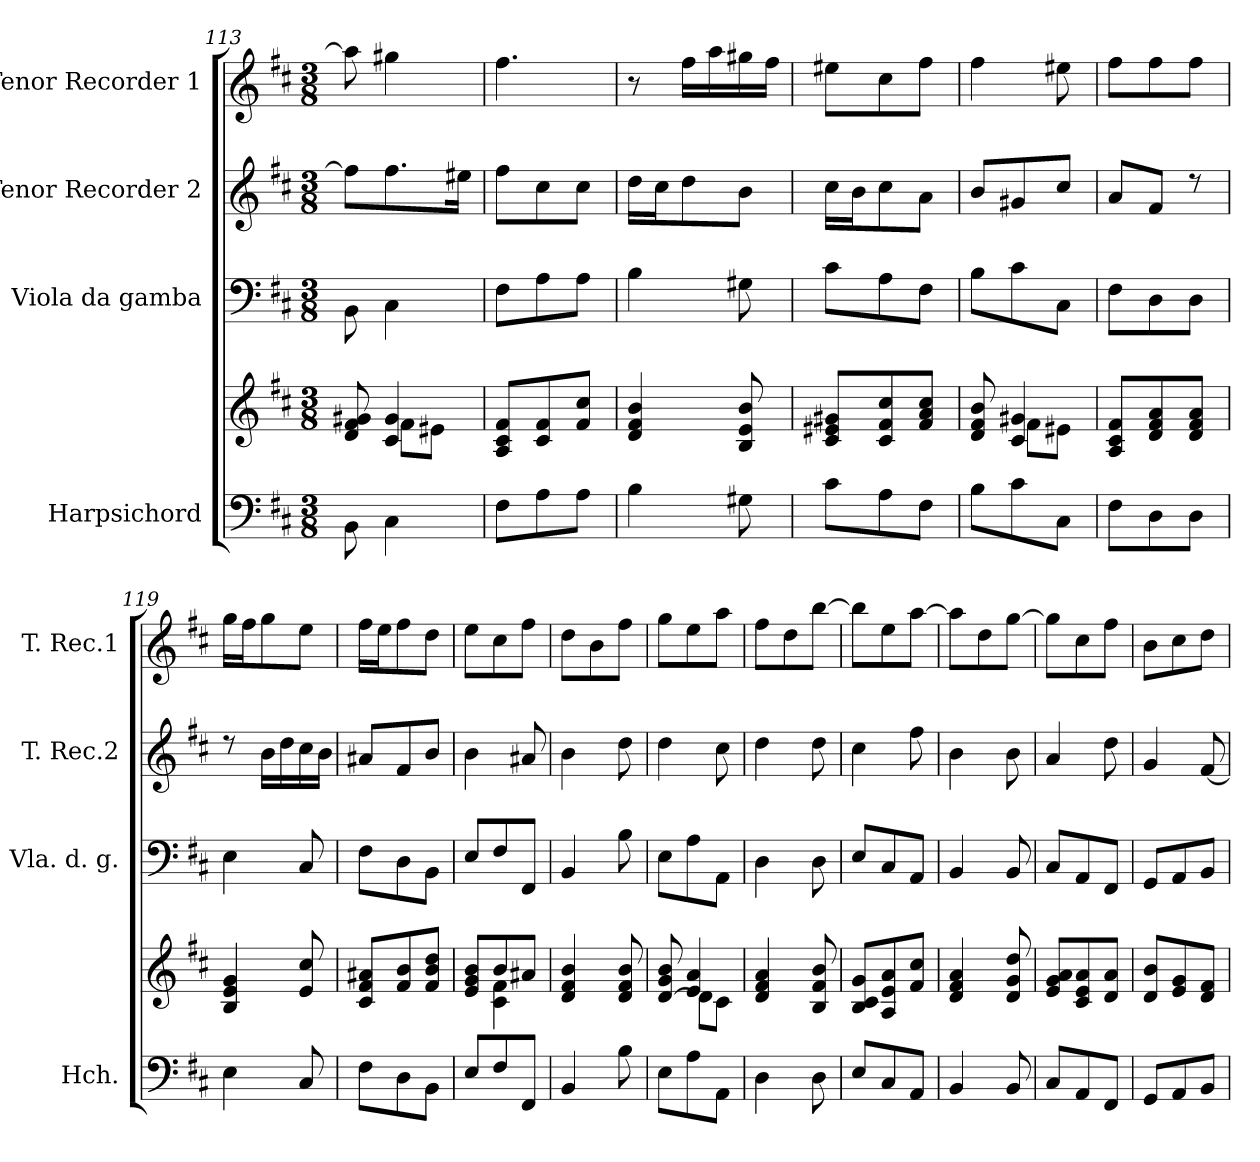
**kern	**kern	**kern	**kern	**kern
*part4	*part4	*part3	*part2	*part1
*staff5	*staff4	*staff3	*staff2	*staff1
*I"Harpsichord	*	*I"Viola da gamba	*I"Tenor Recorder 2	*I"Tenor Recorder 1
*I'Hch.	*	*I'Vla. d. g.	*I'T. Rec.2	*I'T. Rec.1
*clefF4	*clefG2	*clefF4	*clefG2	*clefG2
*k[f#c#]	*k[f#c#]	*k[f#c#]	*k[f#c#]	*k[f#c#]
*M3/8	*M3/8	*M3/8	*M3/8	*M3/8
=113	=113	=113	=113	=113
*	*^	*	*	*
8BB\	8d/ 8f#/ 8g#X/	8ryy	8BB\	8ff#\L]	8aa\]
4C#\	4c#/ 4g#/	8f#\L	4C#\	8.ff#\	4gg#X\
.	.	8e#X\J	.	.	.
.	.	.	.	16ee#X\Jk	.
*	*v	*v	*	*	*
=114	=114	=114	=114	=114
8F#\L	8A/ 8c#/ 8f#/L	8F#\L	8ff#\L	4.ff#\
8A\	8c#/ 8f#/	8A\	8cc#\	.
8A\J	8f#/ 8cc#/J	8A\J	8cc#\J	.
=115	=115	=115	=115	=115
4B\	4d/ 4f#/ 4b/	4B\	16dd\LL	8r
.	.	.	16cc#\J	.
.	.	.	8dd\	16ff#\LL
.	.	.	.	16aa\
8G#X\	8B/ 8e/ 8b/	8G#X\	8b\J	16gg#X\
.	.	.	.	16ff#\JJ
=116	=116	=116	=116	=116
8c#\L	8c#/ 8e#X/ 8g#X/L	8c#\L	16cc#\LL	8ee#X\L
.	.	.	16b\J	.
8A\	8c#/ 8f#/ 8cc#/	8A\	8cc#\	8cc#\
8F#\J	8f#/ 8a/ 8cc#/J	8F#\J	8a\J	8ff#\J
!!LO:LB:g=z
=117	=117	=117	=117	=117
*	*^	*	*	*
8B\L	8d/ 8f#/ 8b/	8ryy	8B\L	8b/L	4ff#\
8c#\	4c#/ 4g#X/	8f#\L	8c#\	8g#X/	.
8C#\J	.	8e#X\J	8C#\J	8cc#/J	8ee#X\
*	*v	*v	*	*	*
=118	=118	=118	=118	=118
8F#\L	8A/ 8c#/ 8f#/L	8F#\L	8a/L	8ff#\L
8D\	8d/ 8f#/ 8a/	8D\	8f#/J	8ff#\
8D\J	8d/ 8f#/ 8a/J	8D\J	8rdd	8ff#\J
=119	=119	=119	=119	=119
4E\	4B/ 4e/ 4g/	4E\	8rdd	16gg\LL
.	.	.	.	16ff#\J
.	.	.	16b\LL	8gg\
.	.	.	16dd\	.
8C#/	8e/ 8cc#/	8C#/	16cc#\	8ee\J
.	.	.	16b\JJ	.
=120	=120	=120	=120	=120
8F#\L	8c#/ 8f#/ 8a#X/L	8F#\L	8a#X/L	16ff#\LL
.	.	.	.	16ee\J
8D\	8f#/ 8b/	8D\	8f#/	8ff#\
8BB\J	8f#/ 8b/ 8dd/J	8BB\J	8b/J	8dd\J
=121	=121	=121	=121	=121
*	*^	*	*	*
8E/L	8e/ 8g/ 8b/L	8ryy	8E/L	4b\	8ee\L
8F#/	8b/	4c#\ 4f#\	8F#/	.	8cc#\
8FF#/J	8a#X/J	.	8FF#/J	8a#X/	8ff#\J
*	*v	*v	*	*	*
=122	=122	=122	=122	=122
4BB/	4d/ 4f#/ 4b/	4BB/	4b\	8dd\L
.	.	.	.	8b\
8B\	8d/ 8f#/ 8b/	8B\	8dd\	8ff#\J
=123	=123	=123	=123	=123
*	*^	*	*	*
8E\L	[8d/ 8g/ 8b/	8ryy	8E\L	4dd\	8gg\L
8A\	4e/ 4a/	8d\L]	8A\	.	8ee\
8AA\J	.	8c#\J	8AA\J	8cc#\	8aa\J
*	*v	*v	*	*	*
=124	=124	=124	=124	=124
4D\	4d/ 4f#/ 4a/	4D\	4dd\	8ff#\L
.	.	.	.	8dd\
8D\	8B/ 8f#/ 8b/	8D\	8dd\	[8bb\J
=125	=125	=125	=125	=125
8E/L	8B/ 8c#/ 8g/L	8E/L	4cc#\	8bb\L]
8C#/	8A/ 8e/ 8a/	8C#/	.	8ee\
8AA/J	8f#/ 8cc#/J	8AA/J	8ff#\	[8aa\J
=126	=126	=126	=126	=126
4BB/	4d/ 4f#/ 4a/	4BB/	4b\	8aa\L]
.	.	.	.	8dd\
8BB/	8d/ 8g/ 8dd/	8BB/	8b\	[8gg\J
=127	=127	=127	=127	=127
8C#/L	8e/ 8g/ 8a/L	8C#/L	4a/	8gg\L]
8AA/	8c#/ 8e/ 8a/	8AA/	.	8cc#\
8FF#/J	8d/ 8a/J	8FF#/J	8dd\	8ff#\J
!!LO:PB:g=z
=128	=128	=128	=128	=128
8GG/L	8d/ 8b/L	8GG/L	4g/	8b\L
8AA/	8e/ 8g/	8AA/	.	8cc#\
8BB/J	8d/ 8f#/J	8BB/J	[8f#/	8dd\J
=	=	=	=	=
*-	*-	*-	*-	*-
